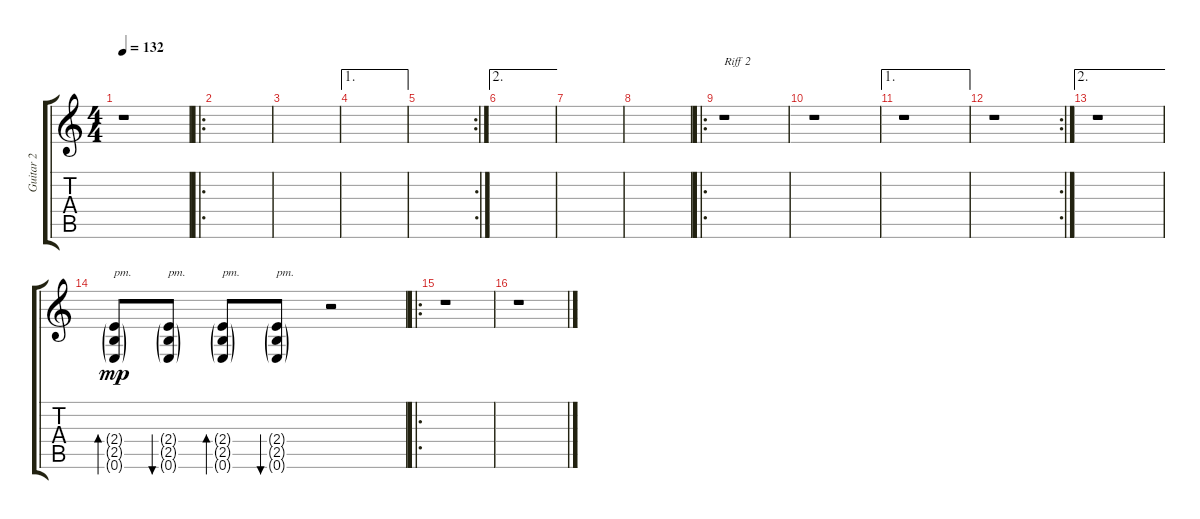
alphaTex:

\track ("Guitar 2" "Guitar 2") {instrument distortionguitar}
\staff {score tabs}
\tuning (E4 B3 G3 D3 A2 E2) {hide}
\ts (4 4)
\tempo 132
\clef g2
\ks c
r.1{dy mp instrument distortionguitar} |
\ro
|
|
\ae 1
|
\rc 2
|
\ae 2
|
|
|
\ro
r.1{txt "Riff 2"} |
r.1 |
\ae 1
r.1 |
\rc 2
r.1 |
\ae 2
r.1 |
(2.4{g} 2.5{g} 0.6{g}).8{bd 240 txt "pm."} (2.4{g} 2.5{g} 0.6{g}).8{bu 240 txt "pm."} (2.4{g} 2.5{g} 0.6{g}).8{bd 240 txt "pm."} (2.4{g} 2.5{g} 0.6{g}).8{bu 240 txt "pm."} r.2 |
\ro
r.1 |
r.1
